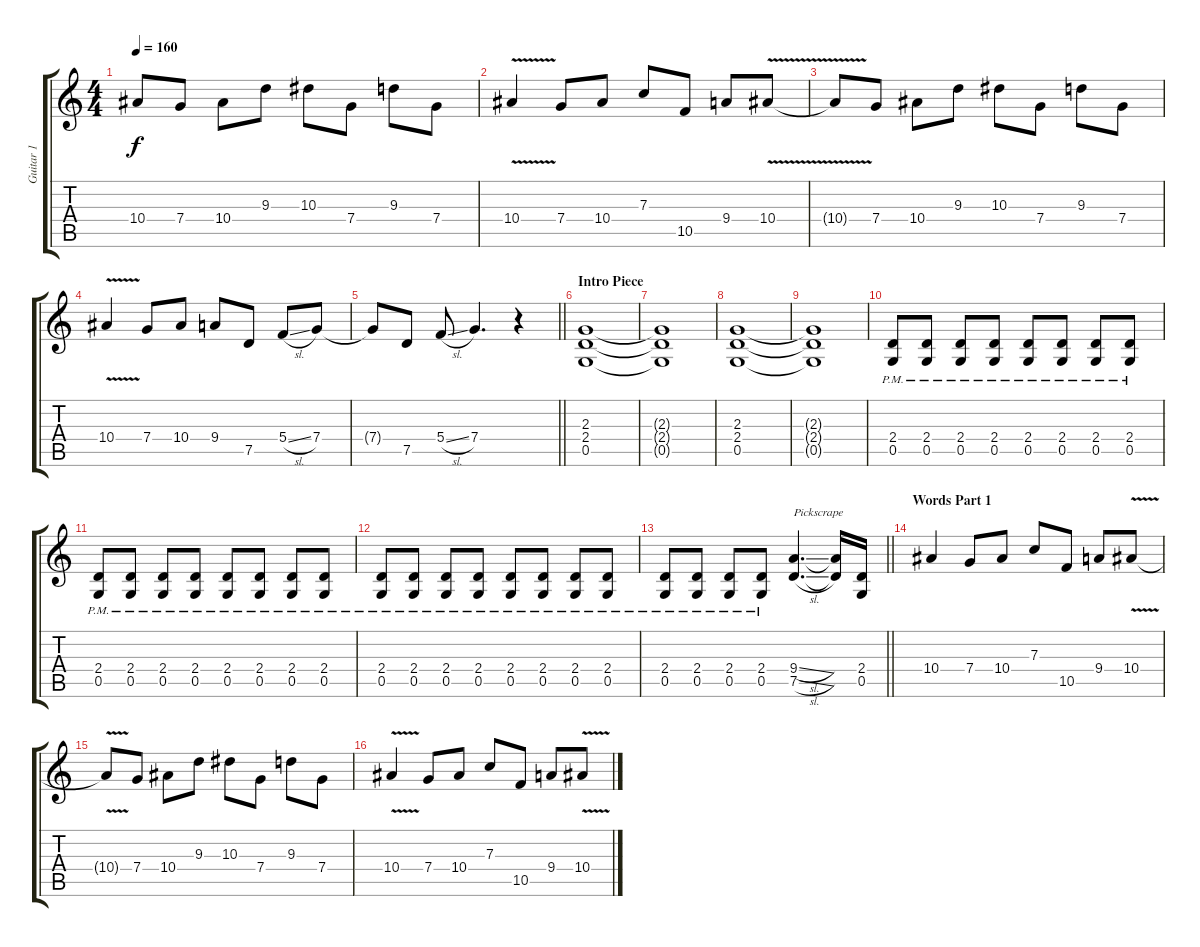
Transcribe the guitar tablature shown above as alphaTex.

\track ("Guitar 1" "Guitar 1") {instrument distortionguitar}
\staff {score tabs}
\tuning (D4 A3 F3 C3 G2 D2) {hide}
\ts (4 4)
\tempo 160
\clef g2
\ks c
10.4{t}.8{dy f} 7.4.8 10.4.8 9.3.8 10.3.8 7.4.8 9.3.8 7.4.8 |
10.4{v}.4 7.4.8 10.4.8 7.3.8 10.5.8 9.4.8 10.4{v}.8 |
10.4{t}.8 7.4.8 10.4.8 9.3.8 10.3.8 7.4.8 9.3.8 7.4.8 |
10.4{v}.4 7.4.8 10.4.8 9.4.8 7.5.8 5.4{sl}.8 7.4.8 |
\barLineRight lightlight
7.4{t}.8 7.5.8 5.4{sl}.8 7.4.4{d} r.4 |
\section ("" "Intro Piece")
(2.3 2.4 0.5).1 |
(2.3{t} 2.4{t} 0.5{t}).1 |
(2.3 2.4 0.5).1 |
(2.3{t} 2.4{t} 0.5{t}).1 |
(2.4{pm} 0.5{pm}).8 (2.4{pm} 0.5{pm}).8 (2.4{pm} 0.5{pm}).8 (2.4{pm} 0.5{pm}).8 (2.4{pm} 0.5{pm}).8 (2.4{pm} 0.5{pm}).8 (2.4{pm} 0.5{pm}).8 (2.4{pm} 0.5{pm}).8 |
(2.4{pm} 0.5{pm}).8 (2.4{pm} 0.5{pm}).8 (2.4{pm} 0.5{pm}).8 (2.4{pm} 0.5{pm}).8 (2.4{pm} 0.5{pm}).8 (2.4{pm} 0.5{pm}).8 (2.4{pm} 0.5{pm}).8 (2.4{pm} 0.5{pm}).8 |
(2.4{pm} 0.5{pm}).8 (2.4{pm} 0.5{pm}).8 (2.4{pm} 0.5{pm}).8 (2.4{pm} 0.5{pm}).8 (2.4{pm} 0.5{pm}).8 (2.4{pm} 0.5{pm}).8 (2.4{pm} 0.5{pm}).8 (2.4{pm} 0.5{pm}).8 |
\barLineRight lightlight
(2.4{pm} 0.5{pm}).8 (2.4{pm} 0.5{pm}).8 (2.4{pm} 0.5{pm}).8 (2.4{pm} 0.5{pm}).8 (9.4{sl} 7.5{sl}).4{d txt "Pickscrape"} (9.4{t} 7.5{t}).16 (2.4 0.5).16 |
\section ("" "Words Part 1")
10.4.4 7.4.8 10.4.8 7.3.8 10.5.8 9.4.8 10.4{v}.8 |
10.4{t}.8 7.4.8 10.4.8 9.3.8 10.3.8 7.4.8 9.3.8 7.4.8 |
10.4{v}.4 7.4.8 10.4.8 7.3.8 10.5.8 9.4.8 10.4{v}.8
